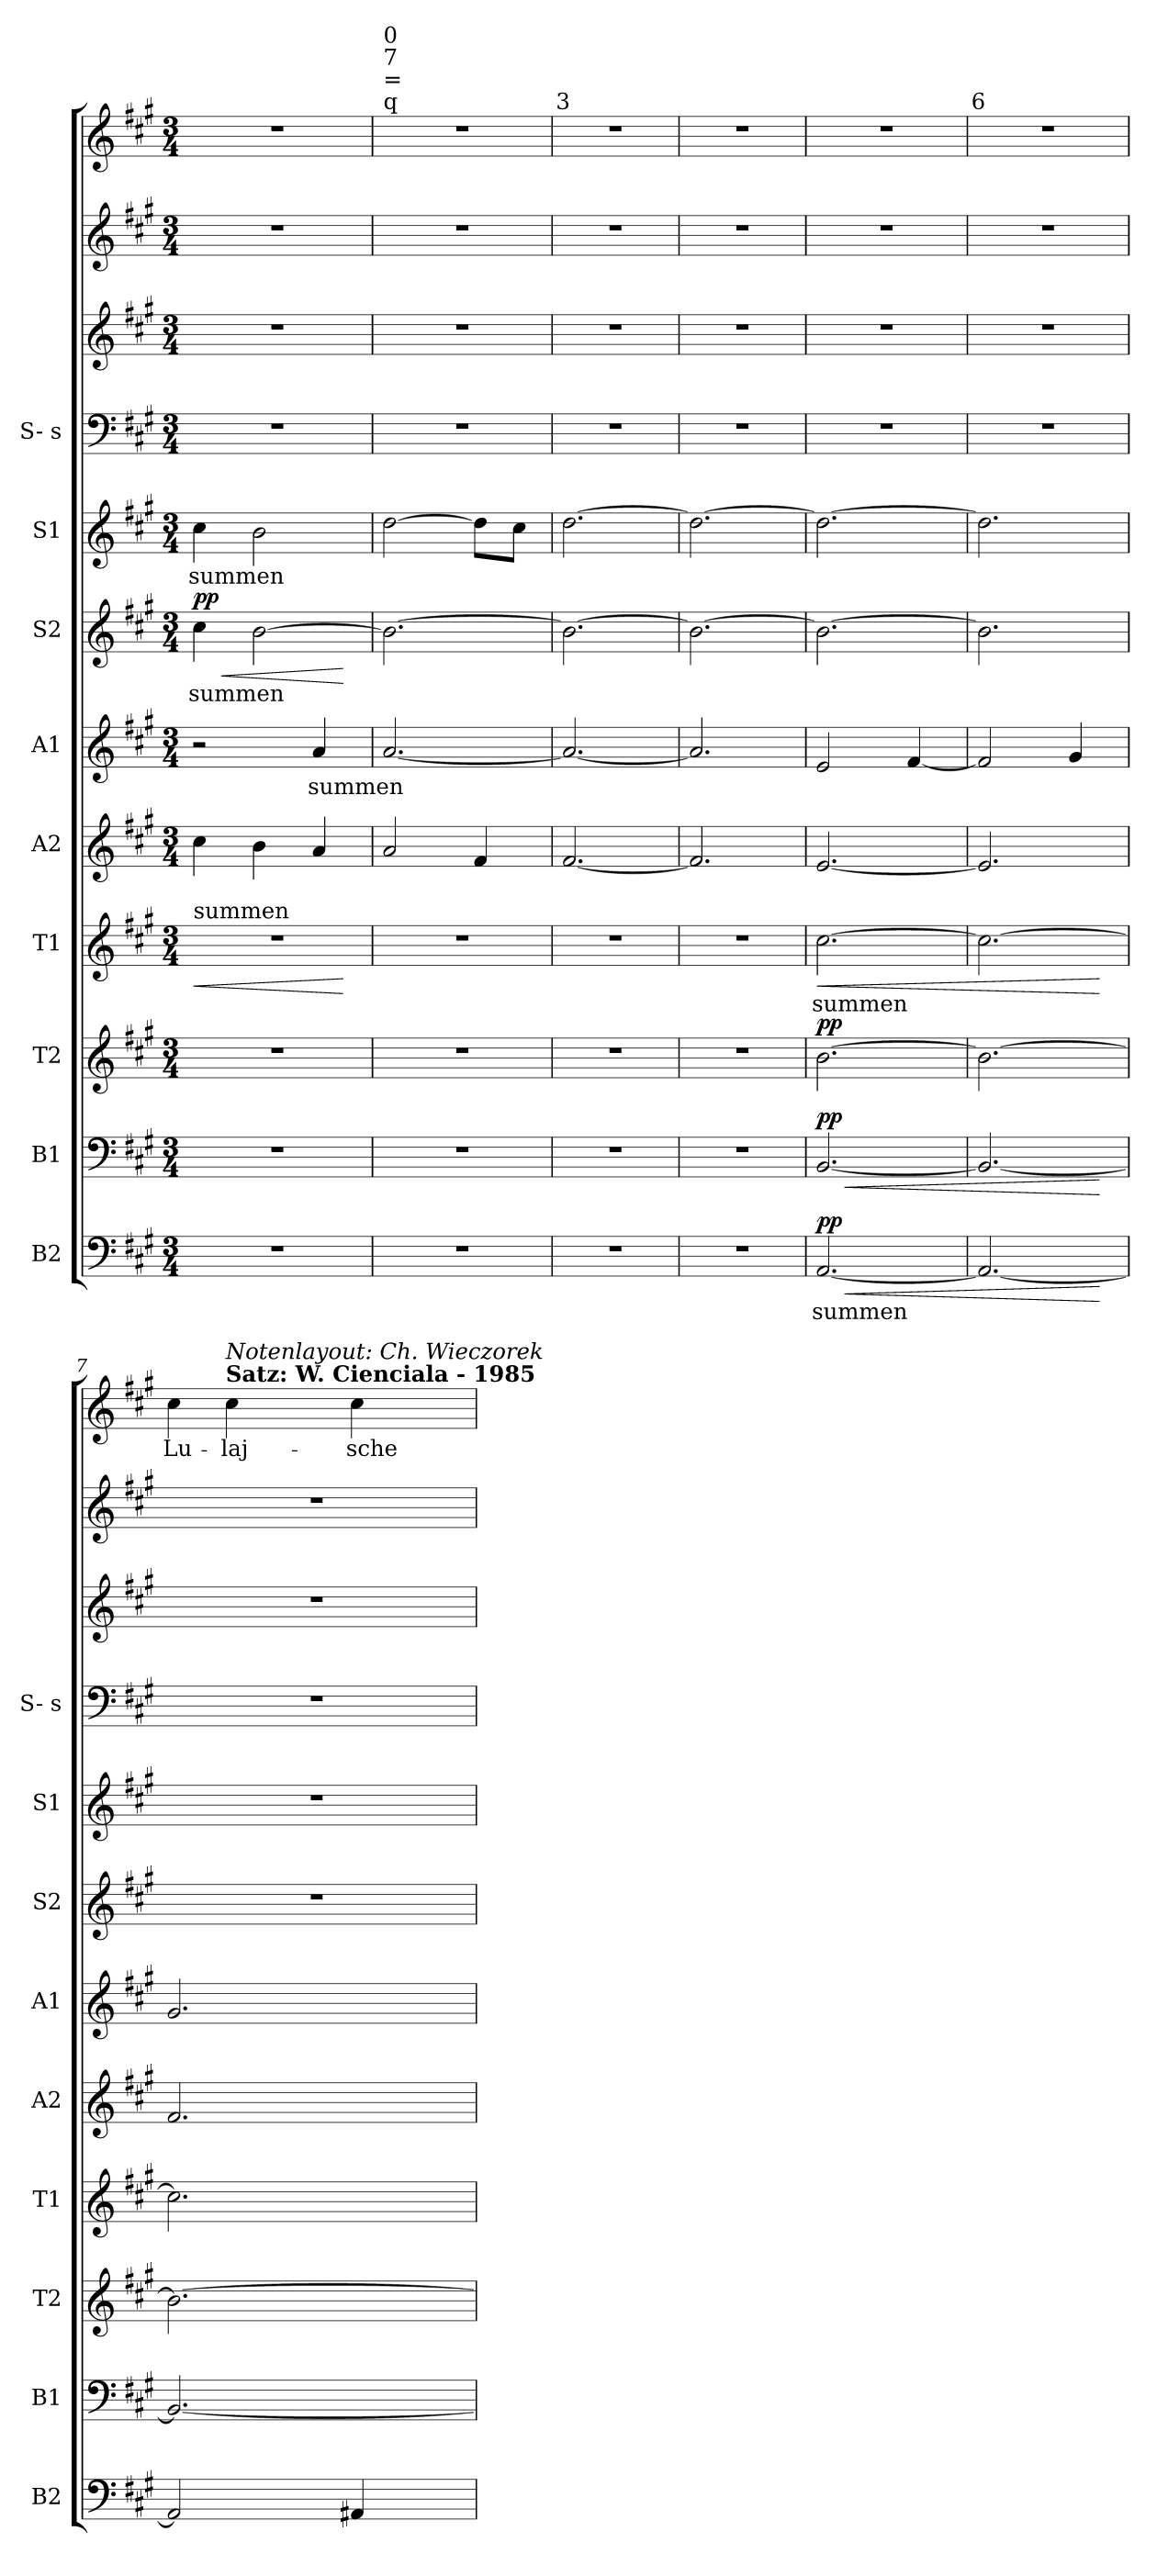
**kern	**text	**dynam	**kern	**dynam	**kern	**dynam	**kern	**text	**dynam	**kern	**kern	**text	**kern	**text	**dynam	**kern	**text	**kern	**kern	**kern	**kern	**text
*part9	*part9	*part9	*part8	*part8	*part7	*part7	*part6	*part6	*part6	*part5	*part4	*part4	*part3	*part3	*part3	*part2	*part2	*part1	*part1	*part1	*part1	*part1
*staff12	*staff12	*staff12	*staff11	*staff11	*staff10	*staff10	*staff9	*staff9	*staff9	*staff8	*staff7	*staff7	*staff6	*staff6	*staff6	*staff5	*staff5	*staff4	*staff3	*staff2	*staff1	*staff1
*I"B2	*	*	*I"B1	*	*I"T2	*	*I"T1	*	*	*I"A2	*I"A1	*	*I"S2	*	*	*I"S1	*	*I"S- s	*	*	*	*
*I'B2	*	*	*I'B1	*	*I'T2	*	*I'T1	*	*	*I'A2	*I'A1	*	*I'S2	*	*	*I'S1	*	*I'S- s	*	*	*	*
*clefF4	*	*	*clefF4	*	*clefG2	*	*clefG2	*	*	*clefG2	*clefG2	*	*clefG2	*	*	*clefG2	*	*clefF4	*clefG2	*clefG2	*clefG2	*
*k[f#c#g#]	*	*	*k[f#c#g#]	*	*k[f#c#g#]	*	*k[f#c#g#]	*	*	*k[f#c#g#]	*k[f#c#g#]	*	*k[f#c#g#]	*	*	*k[f#c#g#]	*	*k[f#c#g#]	*k[f#c#g#]	*k[f#c#g#]	*k[f#c#g#]	*
*A:	*	*	*A:	*	*A:	*	*A:	*	*	*A:	*A:	*	*A:	*	*	*A:	*	*A:	*A:	*A:	*A:	*
*M3/4	*	*	*M3/4	*	*M3/4	*	*M3/4	*	*	*M3/4	*M3/4	*	*M3/4	*	*	*M3/4	*	*M3/4	*M3/4	*M3/4	*M3/4	*
=1	=1	=1	=1	=1	=1	=1	=1	=1	=1	=1	=1	=1	=1	=1	=1	=1	=1	=1	=1	=1	=1	=1
!	!	!	!	!	!	!	!LO:TX:a:t=summen	!	!	!	!	!	!	!	!	!	!	!	!	!	!	!
!LO:N:vis=1	!	!	!LO:N:vis=1	!	!LO:N:vis=1	!	!LO:N:vis=1	!	!LO:HP:b	!	!	!	!	!LO:LY:b	!LO:HP:b	!	!LO:LY:b	!LO:N:vis=1	!LO:N:vis=1	!LO:N:vis=1	!LO:N:vis=1	!
!	!	!	!	!	!	!	!	!	!	!	!	!	!	!	!LO:DY:n=1:a	!	!	!	!	!	!	!
2.r	.	.	2.r	.	2.r	.	2.r	.	<	4cc#	2r	.	4cc#	summen	< pp	4cc#	summen	2.r	2.r	2.r	2.r	.
.	.	.	.	.	.	.	.	.	.	4b	.	.	[2b	.	.	2b	.	.	.	.	.	.
!	!	!	!	!	!	!	!	!	!	!	!	!LO:LY:b	!	!	!	!	!	!	!	!	!	!
.	.	.	.	.	.	.	.	.	.	4a	4a	summen	.	.	.	.	.	.	.	.	.	.
.	.	.	.	.	.	.	.	.	[	.	.	.	.	.	[	.	.	.	.	.	.	.
=2	=2	=2	=2	=2	=2	=2	=2	=2	=2	=2	=2	=2	=2	=2	=2	=2	=2	=2	=2	=2	=2	=2
!	!	!	!	!	!	!	!	!	!	!	!	!	!	!	!	!	!	!	!	!	!LO:TX:a:t=q	!
!	!	!	!	!	!	!	!	!	!	!	!	!	!	!	!	!	!	!	!	!	!LO:TX:a:t==	!
!	!	!	!	!	!	!	!	!	!	!	!	!	!	!	!	!	!	!	!	!	!LO:TX:a:t=7	!
!	!	!	!	!	!	!	!	!	!	!	!	!	!	!	!	!	!	!	!	!	!LO:TX:a:t=0	!
!LO:N:vis=1	!	!	!LO:N:vis=1	!	!LO:N:vis=1	!	!LO:N:vis=1	!	!	!	!	!	!	!	!	!	!	!LO:N:vis=1	!LO:N:vis=1	!LO:N:vis=1	!LO:N:vis=1	!
2.r	.	.	2.r	.	2.r	.	2.r	.	.	2a	[2.a	.	2.b_	.	.	[2dd	.	2.r	2.r	2.r	2.r	.
.	.	.	.	.	.	.	.	.	.	4f#	.	.	.	.	.	8ddL]	.	.	.	.	.	.
.	.	.	.	.	.	.	.	.	.	.	.	.	.	.	.	8cc#J	.	.	.	.	.	.
=3	=3	=3	=3	=3	=3	=3	=3	=3	=3	=3	=3	=3	=3	=3	=3	=3	=3	=3	=3	=3	=3	=3
!	!	!	!	!	!	!	!	!	!	!	!	!	!	!	!	!	!	!	!	!	!LO:TX:a:cj:t=3	!
!LO:N:vis=1	!	!	!LO:N:vis=1	!	!LO:N:vis=1	!	!LO:N:vis=1	!	!	!	!	!	!	!	!	!	!	!LO:N:vis=1	!LO:N:vis=1	!LO:N:vis=1	!LO:N:vis=1	!
2.r	.	.	2.r	.	2.r	.	2.r	.	.	[2.f#	2.a_	.	2.b_	.	.	[2.dd	.	2.r	2.r	2.r	2.r	.
=4	=4	=4	=4	=4	=4	=4	=4	=4	=4	=4	=4	=4	=4	=4	=4	=4	=4	=4	=4	=4	=4	=4
!LO:N:vis=1	!	!	!LO:N:vis=1	!	!LO:N:vis=1	!	!LO:N:vis=1	!	!	!	!	!	!	!	!	!	!	!LO:N:vis=1	!LO:N:vis=1	!LO:N:vis=1	!LO:N:vis=1	!
2.r	.	.	2.r	.	2.r	.	2.r	.	.	2.f#]	2.a]	.	2.b_	.	.	2.dd_	.	2.r	2.r	2.r	2.r	.
=5	=5	=5	=5	=5	=5	=5	=5	=5	=5	=5	=5	=5	=5	=5	=5	=5	=5	=5	=5	=5	=5	=5
!	!LO:LY:b	!LO:HP:b	!	!LO:HP:b	!	!	!	!LO:LY:b	!LO:HP:b	!	!	!	!	!	!	!	!	!LO:N:vis=1	!LO:N:vis=1	!LO:N:vis=1	!LO:N:vis=1	!
!	!	!LO:DY:n=1:a	!	!LO:DY:n=1:a	!	!LO:DY:a	!	!	!	!	!	!	!	!	!	!	!	!	!	!	!	!
[2.AA	summen	< pp	[2.BB	< pp	[2.b	pp	[2.cc#	summen	<	[2.e	2e	.	2.b_	.	.	2.dd_	.	2.r	2.r	2.r	2.r	.
.	.	.	.	.	.	.	.	.	.	.	[4f#	.	.	.	.	.	.	.	.	.	.	.
=6	=6	=6	=6	=6	=6	=6	=6	=6	=6	=6	=6	=6	=6	=6	=6	=6	=6	=6	=6	=6	=6	=6
!	!	!	!	!	!	!	!	!	!	!	!	!	!	!	!	!	!	!	!	!	!LO:TX:a:cj:t=6	!
!	!	!	!	!	!	!	!	!	!	!	!	!	!	!	!	!	!	!LO:N:vis=1	!LO:N:vis=1	!LO:N:vis=1	!LO:N:vis=1	!
2.AA_	.	.	2.BB_	.	2.b_	.	2.cc#_	.	.	2.e]	2f#]	.	2.b]	.	.	2.dd]	.	2.r	2.r	2.r	2.r	.
.	.	.	.	.	.	.	.	.	.	.	4g#	.	.	.	.	.	.	.	.	.	.	.
.	.	[	.	[	.	.	.	.	[	.	.	.	.	.	.	.	.	.	.	.	.	.
=7	=7	=7	=7	=7	=7	=7	=7	=7	=7	=7	=7	=7	=7	=7	=7	=7	=7	=7	=7	=7	=7	=7
!	!	!	!	!	!	!	!	!	!	!	!	!	!LO:N:vis=1	!	!	!LO:N:vis=1	!	!LO:N:vis=1	!LO:N:vis=1	!LO:N:vis=1	!	!LO:LY:b
2AA]	.	.	2.BB_	.	2.b_	.	2.cc#]	.	.	2.f#	2.g#	.	2.r	.	.	2.r	.	2.r	2.r	2.r	4cc#	Lu-
!	!	!	!	!	!	!	!	!	!	!	!	!	!	!	!	!	!	!	!	!	!LO:TX:a:B:t=Satz&colon; W. Cienciala - 1985	!
!	!	!	!	!	!	!	!	!	!	!	!	!	!	!	!	!	!	!	!	!	!LO:TX:a:i:t=Notenlayout&colon; Ch. Wieczorek	!
!	!	!	!	!	!	!	!	!	!	!	!	!	!	!	!	!	!	!	!	!	!	!LO:LY:b
.	.	.	.	.	.	.	.	.	.	.	.	.	.	.	.	.	.	.	.	.	4cc#	-laj-
!	!	!	!	!	!	!	!	!	!	!	!	!	!	!	!	!	!	!	!	!	!	!LO:LY:b
4AA#X	.	.	.	.	.	.	.	.	.	.	.	.	.	.	.	.	.	.	.	.	4cc#	-sche
=	=	=	=	=	=	=	=	=	=	=	=	=	=	=	=	=	=	=	=	=	=	=
*-	*-	*-	*-	*-	*-	*-	*-	*-	*-	*-	*-	*-	*-	*-	*-	*-	*-	*-	*-	*-	*-	*-
